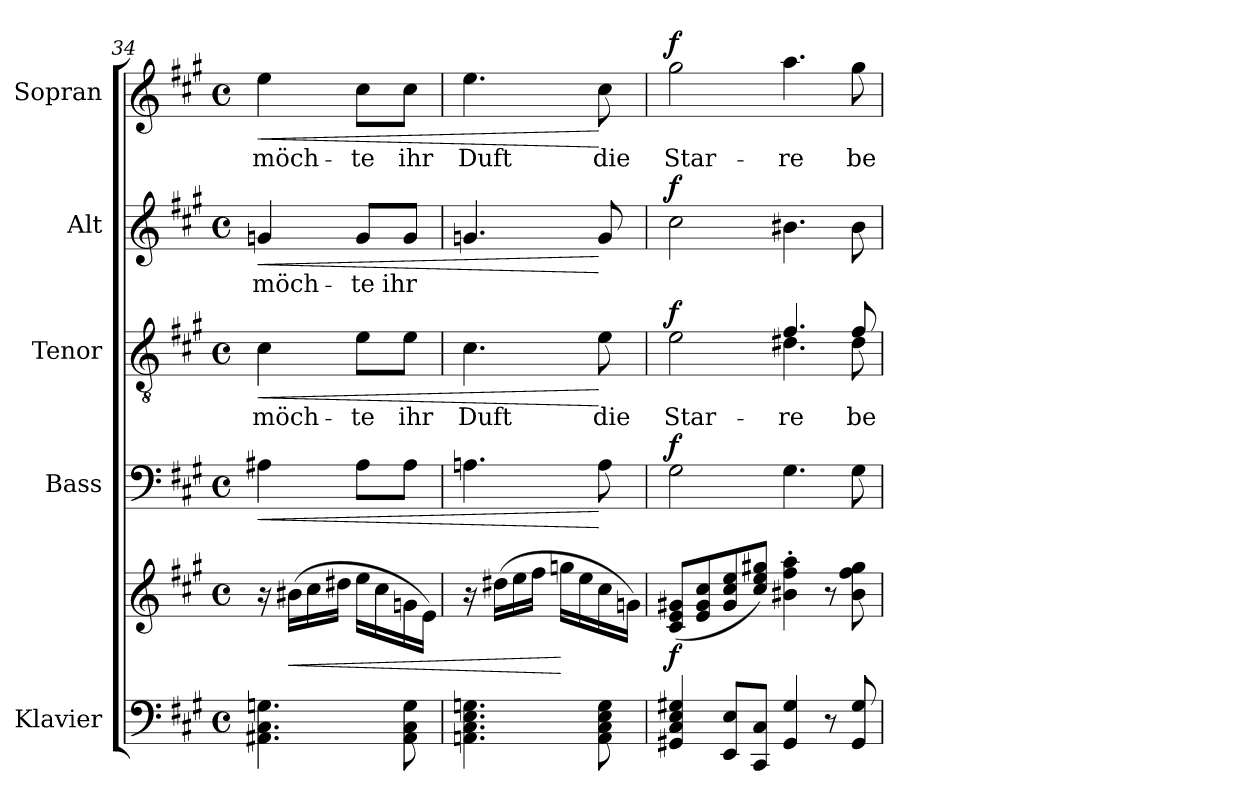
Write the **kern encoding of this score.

**kern	**kern	**dynam	**kern	**dynam	**kern	**text	**dynam	**kern	**text	**dynam	**kern	**text	**dynam
*part5	*part5	*part5	*part4	*part4	*part3	*part3	*part3	*part2	*part2	*part2	*part1	*part1	*part1
*staff6	*staff5	*staff5/6	*staff4	*staff4	*staff3	*staff3	*staff3	*staff2	*staff2	*staff2	*staff1	*staff1	*staff1
*I"Klavier	*	*	*I"Bass	*	*I"Tenor	*	*	*I"Alt	*	*	*I"Sopran	*	*
*	*	*	*I'B	*	*I'T	*	*	*I'A	*	*	*I'S	*	*
*clefF4	*clefG2	*	*clefF4	*	*clefGv2	*	*	*clefG2	*	*	*clefG2	*	*
*k[f#c#g#]	*k[f#c#g#]	*	*k[f#c#g#]	*	*k[f#c#g#]	*	*	*k[f#c#g#]	*	*	*k[f#c#g#]	*	*
*M4/4	*M4/4	*	*M4/4	*	*M4/4	*	*	*M4/4	*	*	*M4/4	*	*
*met(c)	*met(c)	*	*met(c)	*	*met(c)	*	*	*met(c)	*	*	*met(c)	*	*
=34	=34	=34	=34	=34	=34	=34	=34	=34	=34	=34	=34	=34	=34
!	!	!	!	!LO:HP:b	!	!LO:LY:b	!LO:HP:b	!	!LO:LY:b	!LO:HP:b	!	!LO:LY:b	!LO:HP:b
4.AA#X\ 4.C#\ 4.Gn\	16r	.	4A#X\	<	4c#\	möch-	<	4gn/	möch-	<	4ee\	möch-	<
!	!	!LO:HP:b	!	!	!	!	!	!	!	!	!	!	!
.	(16b#X\LL	<	.	.	.	.	.	.	.	.	.	.	.
.	16cc#\	.	.	.	.	.	.	.	.	.	.	.	.
.	16dd#X\JJ	.	.	.	.	.	.	.	.	.	.	.	.
!	!	!	!	!	!	!LO:LY:b	!	!	!LO:LY:b	!	!	!LO:LY:b	!
.	16ee\LL	.	8A#\L	.	8e\L	-te	.	8g/L	-te	.	8cc#\L	-te	.
.	16cc#\	.	.	.	.	.	.	.	.	.	.	.	.
!	!	!	!	!	!	!LO:LY:b	!	!	!LO:LY:b	!	!	!LO:LY:b	!
8AA#\ 8C#\ 8G\	16gn\	.	8A#\J	.	8e\J	ihr	.	8g/J	ihr	.	8cc#\J	ihr	.
.	16e\JJ)	.	.	.	.	.	.	.	.	.	.	.	.
!!LO:LB:g=z
=34X1	=34X1	=34X1	=34X1	=34X1	=34X1	=34X1	=34X1	=34X1	=34X1	=34X1	=34X1	=34X1	=34X1
!	!	!	!	!	!	!LO:LY:b	!	!	!	!	!	!LO:LY:b	!
4.AAn\ 4.C#\ 4.E\ 4.Gn\	16r	.	4.An\	.	4.c#\	Duft	.	4.gn/	.	.	4.ee\	Duft	.
.	(16dd#X\LL	.	.	.	.	.	.	.	.	.	.	.	.
.	16ee\	.	.	.	.	.	.	.	.	.	.	.	.
.	16ff#\JJ	.	.	.	.	.	.	.	.	.	.	.	.
.	16ggn\LL	[	.	.	.	.	.	.	.	.	.	.	.
.	16ee\	.	.	.	.	.	.	.	.	.	.	.	.
!	!	!	!	!	!	!LO:LY:b	!	!	!	!	!	!LO:LY:b	!
8AA\ 8C#\ 8E\ 8G\	16cc#\	.	8A\	[	8e\	die	[	8g/	.	[	8cc#\	die	[
.	16gn\JJ)	.	.	.	.	.	.	.	.	.	.	.	.
=35	=35	=35	=35	=35	=35	=35	=35	=35	=35	=35	=35	=35	=35
!	!	!LO:DY:a=2	!	!LO:DY:a	!	!LO:LY:b	!LO:DY:a	!	!	!LO:DY:a	!	!LO:LY:b	!LO:DY:a
*	*	*	*	*	*^	*	*	*	*	*	*	*	*
4GG#X/ 4C#/ 4E/ 4G#X/	(>8c#/ 8e/ 8g#X/L	f	2G#\	f	2e\	2ryy	Star-	f	2cc#\	.	f	2gg#\	Star-	f
.	8e/ 8g#/ 8cc#/	.	.	.	.	.	.	.	.	.	.	.	.	.
8EE/ 8E/L	8g#/ 8cc#/ 8ee/	.	.	.	.	.	.	.	.	.	.	.	.	.
8CC#/ 8C#/J	8cc#/ 8ee/ 8gg#X/J)	.	.	.	.	.	.	.	.	.	.	.	.	.
!	!	!	!	!	!	!	!LO:LY:b	!	!	!	!	!	!LO:LY:b	!
4GG#/ 4G#/	4b#X\' 4ff#\' 4aa\'	.	4.G#\	.	4.f#/	4.d#X\	-re	.	4.b#X\	.	.	4.aa\	-re	.
8r	8r	.	.	.	.	.	.	.	.	.	.	.	.	.
!	!	!	!	!	!	!	!LO:LY:b	!	!	!	!	!	!LO:LY:b	!
8GG#/ 8G#/	8b#\ 8ff#\ 8gg#\	.	8G#\	.	8f#/	8d#\	be-	.	8b#\	.	.	8gg#\	be-	.
*	*	*	*	*	*v	*v	*	*	*	*	*	*	*	*
=	=	=	=	=	=	=	=	=	=	=	=	=	=
*-	*-	*-	*-	*-	*-	*-	*-	*-	*-	*-	*-	*-	*-
